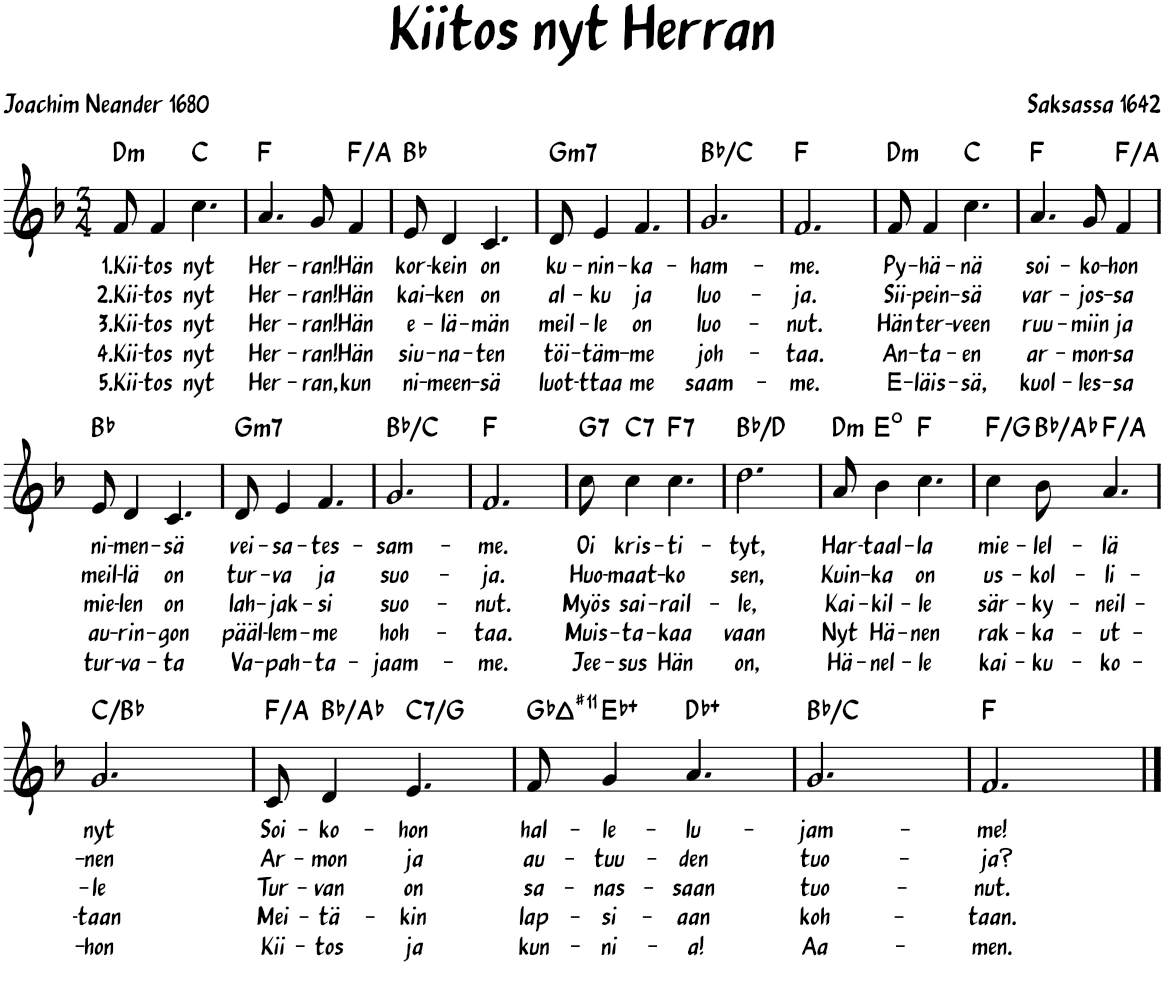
**kern	**text	**text	**text	**text	**text	**harte
*part1	*part1	*part1	*part1	*part1	*part1	*part1
*staff1	*staff1	*staff1	*staff1	*staff1	*staff1	*
*I"Piano	*	*	*	*	*	*
*I'Pno.	*	*	*	*	*	*
*clefG2	*	*	*	*	*	*
*k[b-]	*	*	*	*	*	*
*M3/4	*	*	*	*	*	*
=1	=1	=1	=1	=1	=1	=1
!	!LO:LY:b	!LO:LY:b	!LO:LY:b	!LO:LY:b	!LO:LY:b	!LO:H:kt=m
8f/	1.Kii-	2.Kii-	3.Kii-	4.Kii-	5.Kii-	D:min
!	!LO:LY:b	!LO:LY:b	!LO:LY:b	!LO:LY:b	!LO:LY:b	!
4f/	-tos	-tos	-tos	-tos	-tos	.
!	!LO:LY:b	!LO:LY:b	!LO:LY:b	!LO:LY:b	!LO:LY:b	!
4.cc\	nyt	nyt	nyt	nyt	nyt	C:maj
=2	=2	=2	=2	=2	=2	=2
!	!LO:LY:b	!LO:LY:b	!LO:LY:b	!LO:LY:b	!LO:LY:b	!
4.a/	Her-	Her-	Her-	Her-	Her-	F:maj
!	!LO:LY:b	!LO:LY:b	!LO:LY:b	!LO:LY:b	!LO:LY:b	!
8g/	-ran!	-ran!	-ran!	-ran!	-ran,	.
!	!LO:LY:b	!LO:LY:b	!LO:LY:b	!LO:LY:b	!LO:LY:b	!
4f/	Hän	Hän	Hän	Hän	kun	F:maj/3
=3	=3	=3	=3	=3	=3	=3
!	!LO:LY:b	!LO:LY:b	!LO:LY:b	!LO:LY:b	!LO:LY:b	!
8e/	kor-	kai-	e-	siu-	ni-	Bb:maj
!	!LO:LY:b	!LO:LY:b	!LO:LY:b	!LO:LY:b	!LO:LY:b	!
4d/	-kein	-ken	-lä-	-na-	-meen-	.
!	!LO:LY:b	!LO:LY:b	!LO:LY:b	!LO:LY:b	!LO:LY:b	!
4.c/	on	on	-män	-ten	-sä	.
=4	=4	=4	=4	=4	=4	=4
!	!LO:LY:b	!LO:LY:b	!LO:LY:b	!LO:LY:b	!LO:LY:b	!LO:H:kt=m7
8d/	ku-	al-	meil-	töi-	luot-	G:min7
!	!LO:LY:b	!LO:LY:b	!LO:LY:b	!LO:LY:b	!LO:LY:b	!
4e/	-nin-	-ku	-le	-täm-	-ttaa	.
!	!LO:LY:b	!LO:LY:b	!LO:LY:b	!LO:LY:b	!LO:LY:b	!
4.f/	-ka-	ja	on	-me	me	.
=5	=5	=5	=5	=5	=5	=5
!	!LO:LY:b	!LO:LY:b	!LO:LY:b	!LO:LY:b	!LO:LY:b	!
2.g/	-ham-	luo-	luo-	joh-	saam-	Bb:maj/2
=6	=6	=6	=6	=6	=6	=6
!	!LO:LY:b	!LO:LY:b	!LO:LY:b	!LO:LY:b	!LO:LY:b	!
2.f/	-me.	-ja.	-nut.	-taa.	-me.	F:maj
=7	=7	=7	=7	=7	=7	=7
!	!LO:LY:b	!LO:LY:b	!LO:LY:b	!LO:LY:b	!LO:LY:b	!LO:H:kt=m
8f/	Py-	Sii-	Hän	An-	E-	D:min
!	!LO:LY:b	!LO:LY:b	!LO:LY:b	!LO:LY:b	!LO:LY:b	!
4f/	-hä-	-pein-	ter-	-ta-	-läis-	.
!	!LO:LY:b	!LO:LY:b	!LO:LY:b	!LO:LY:b	!LO:LY:b	!
4.cc\	-nä	-sä	-veen	-en	-sä,	C:maj
=8	=8	=8	=8	=8	=8	=8
!	!LO:LY:b	!LO:LY:b	!LO:LY:b	!LO:LY:b	!LO:LY:b	!
4.a/	soi-	var-	ruu-	ar-	kuol-	F:maj
!	!LO:LY:b	!LO:LY:b	!LO:LY:b	!LO:LY:b	!LO:LY:b	!
8g/	-ko-	-jos-	-miin	-mon-	-les-	.
!	!LO:LY:b	!LO:LY:b	!LO:LY:b	!LO:LY:b	!LO:LY:b	!
4f/	-hon	-sa	ja	-sa	-sa	F:maj/3
!!LO:LB:g=z
=9	=9	=9	=9	=9	=9	=9
!	!LO:LY:b	!LO:LY:b	!LO:LY:b	!LO:LY:b	!LO:LY:b	!
8e/	ni-	meil-	mie-	au-	tur-	Bb:maj
!	!LO:LY:b	!LO:LY:b	!LO:LY:b	!LO:LY:b	!LO:LY:b	!
4d/	-men-	-lä	-len	-rin-	-va-	.
!	!LO:LY:b	!LO:LY:b	!LO:LY:b	!LO:LY:b	!LO:LY:b	!
4.c/	-sä	on	on	-gon	-ta	.
=10	=10	=10	=10	=10	=10	=10
!	!LO:LY:b	!LO:LY:b	!LO:LY:b	!LO:LY:b	!LO:LY:b	!LO:H:kt=m7
8d/	vei-	tur-	lah-	pääl-	Va-	G:min7
!	!LO:LY:b	!LO:LY:b	!LO:LY:b	!LO:LY:b	!LO:LY:b	!
4e/	-sa-	-va	-jak-	-lem-	-pah-	.
!	!LO:LY:b	!LO:LY:b	!LO:LY:b	!LO:LY:b	!LO:LY:b	!
4.f/	-tes-	ja	-si	-me	-ta-	.
=11	=11	=11	=11	=11	=11	=11
!	!LO:LY:b	!LO:LY:b	!LO:LY:b	!LO:LY:b	!LO:LY:b	!
2.g/	-sam-	suo-	suo-	hoh-	-jaam-	Bb:maj/2
=12	=12	=12	=12	=12	=12	=12
!	!LO:LY:b	!LO:LY:b	!LO:LY:b	!LO:LY:b	!LO:LY:b	!
2.f/	-me.	-ja.	-nut.	-taa.	-me.	F:maj
=13	=13	=13	=13	=13	=13	=13
!	!LO:LY:b	!LO:LY:b	!LO:LY:b	!LO:LY:b	!LO:LY:b	!LO:H:kt=7
8cc\	Oi	Huo-	Myös	Muis-	Jee-	G:7
!	!LO:LY:b	!LO:LY:b	!LO:LY:b	!LO:LY:b	!LO:LY:b	!LO:H:kt=7
4cc\	kris-	-maat-	sai-	-ta-	-sus	C:7
!	!LO:LY:b	!LO:LY:b	!LO:LY:b	!LO:LY:b	!LO:LY:b	!LO:H:kt=7
4.cc\	-ti-	-ko	-rail-	-kaa	Hän	F:7
=14	=14	=14	=14	=14	=14	=14
!	!LO:LY:b	!LO:LY:b	!LO:LY:b	!LO:LY:b	!LO:LY:b	!
2.dd\	-tyt,	sen,	-le,	vaan	on,	Bb:maj/3
=15	=15	=15	=15	=15	=15	=15
!	!LO:LY:b	!LO:LY:b	!LO:LY:b	!LO:LY:b	!LO:LY:b	!LO:H:kt=m
8a/	Har-	Kuin-	Kai-	Nyt	Hä-	D:min
!	!LO:LY:b	!LO:LY:b	!LO:LY:b	!LO:LY:b	!LO:LY:b	!
4b-\	-taal-	-ka	-kil-	Hä-	-nel-	E:dim
!	!LO:LY:b	!LO:LY:b	!LO:LY:b	!LO:LY:b	!LO:LY:b	!
4.cc\	-la	on	-le	-nen	-le	F:maj
=16	=16	=16	=16	=16	=16	=16
!	!LO:LY:b	!LO:LY:b	!LO:LY:b	!LO:LY:b	!LO:LY:b	!
4cc\	mie-	us-	sär-	rak-	kai-	F:maj/2
!	!LO:LY:b	!LO:LY:b	!LO:LY:b	!LO:LY:b	!LO:LY:b	!
8b-\	-lel-	-kol-	-ky-	-ka-	-ku-	Bb:maj/b7
!	!LO:LY:b	!LO:LY:b	!LO:LY:b	!LO:LY:b	!LO:LY:b	!
4.a/	-lä	-li-	-neil-	-ut-	-ko-	F:maj/3
!!LO:LB:g=z
=17	=17	=17	=17	=17	=17	=17
!	!LO:LY:b	!LO:LY:b	!LO:LY:b	!LO:LY:b	!LO:LY:b	!
2.g/	nyt	-nen	-le	-taan	-hon	C:maj/b7
=18	=18	=18	=18	=18	=18	=18
!	!LO:LY:b	!LO:LY:b	!LO:LY:b	!LO:LY:b	!LO:LY:b	!
8c/	Soi-	Ar-	Tur-	Mei-	Kii-	F:maj/3
!	!LO:LY:b	!LO:LY:b	!LO:LY:b	!LO:LY:b	!LO:LY:b	!
4d/	-ko-	-mon	-van	-tä-	-tos	Bb:maj/b7
!	!LO:LY:b	!LO:LY:b	!LO:LY:b	!LO:LY:b	!LO:LY:b	!LO:H:kt=7
4.e/	-hon	ja	on	-kin	ja	C:7/5
=19	=19	=19	=19	=19	=19	=19
!	!LO:LY:b	!LO:LY:b	!LO:LY:b	!LO:LY:b	!LO:LY:b	!
8f/	hal-	au-	sa-	lap-	kun-	Gb:maj(#11)
!	!LO:LY:b	!LO:LY:b	!LO:LY:b	!LO:LY:b	!LO:LY:b	!
4g/	-le-	-tuu-	-nas-	-si-	-ni-	Eb:aug
!	!LO:LY:b	!LO:LY:b	!LO:LY:b	!LO:LY:b	!LO:LY:b	!
4.a/	-lu-	-den	-saan	-aan	-a!	Db:aug
=20	=20	=20	=20	=20	=20	=20
!	!LO:LY:b	!LO:LY:b	!LO:LY:b	!LO:LY:b	!LO:LY:b	!
2.g/	-jam-	tuo-	tuo-	koh-	Aa-	Bb:maj/2
=21	=21	=21	=21	=21	=21	=21
!	!LO:LY:b	!LO:LY:b	!LO:LY:b	!LO:LY:b	!LO:LY:b	!
2.f/	-me!	-ja?	-nut.	-taan.	-men.	F:maj
==	==	==	==	==	==	==
*-	*-	*-	*-	*-	*-	*-
